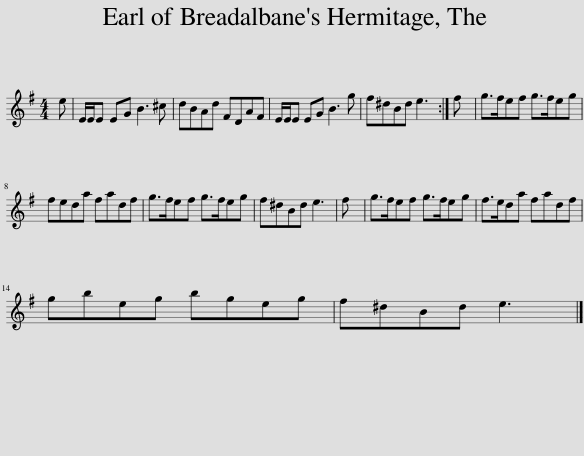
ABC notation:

X:1
L:1/8
M:4/4
I:linebreak $
K:Emin
V:1 treble
V:1
 e | E/E/E EG B3 ^c | dBAd FDAF | E/E/E EG B3 g | f^dBd e3 :| %5
 f | g>fef g>feg |$ feda fadf | g>fef g>feg | f^dBd e3 | %10
 f | g>fef g>feg | f>eda fadf |$ gbeg bgeg | f^dBd e3 |] %15
